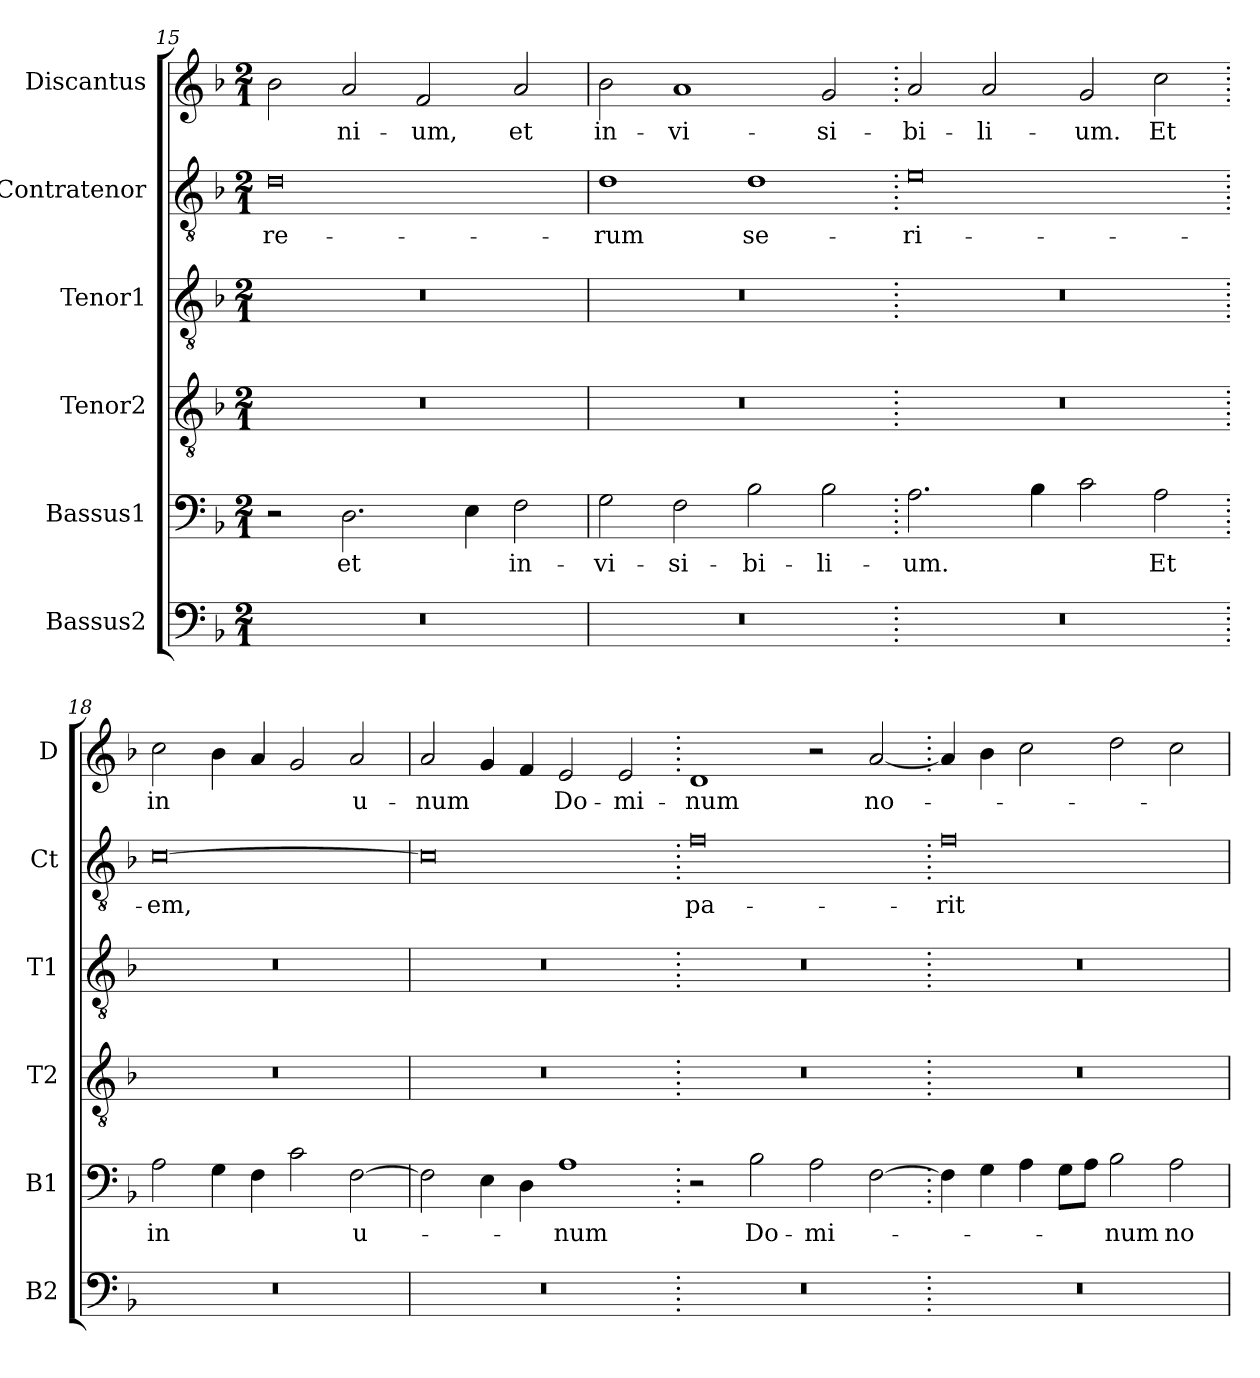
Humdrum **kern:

**kern	**kern	**text	**kern	**kern	**kern	**text	**kern	**text
*part6	*part5	*part5	*part4	*part3	*part2	*part2	*part1	*part1
*staff6	*staff5	*staff5	*staff4	*staff3	*staff2	*staff2	*staff1	*staff1
*I"Bassus2	*I"Bassus1	*	*I"Tenor2	*I"Tenor1	*I"Contratenor	*	*I"Discantus	*
*I'B2	*I'B1	*	*I'T2	*I'T1	*I'Ct	*	*I'D	*
*clefF4	*clefF4	*	*clefGv2	*clefGv2	*clefGv2	*	*clefG2	*
*k[b-]	*k[b-]	*	*k[b-]	*k[b-]	*k[b-]	*	*k[b-]	*
*M2/1	*M2/1	*	*M2/1	*M2/1	*M2/1	*	*M2/1	*
=15	=15	=15	=15	=15	=15	=15	=15	=15
0r	2r	.	0r	0r	0d	re-	2b-\	.
.	2.D\	et	.	.	.	.	2a/	-ni-
.	.	.	.	.	.	.	2f/	-um,
.	4E\	.	.	.	.	.	.	.
.	2F\	in-	.	.	.	.	2a/	et
=16	=16	=16	=16	=16	=16	=16	=16	=16
0r	2G\	-vi-	0r	0r	1d	-rum	2b-\	in-
.	2F\	-si-	.	.	.	.	1a	-vi-
.	2B-\	-bi-	.	.	1d	se-	.	.
.	2B-\	-li-	.	.	.	.	2g/	-si-
=17.	=17.	=17.	=17.	=17.	=17.	=17.	=17.	=17.
0r	2.A\	-um.	0r	0r	0e	-ri-	2a/	-bi-
.	.	.	.	.	.	.	2a/	-li-
.	4B-\	.	.	.	.	.	.	.
.	2c\	.	.	.	.	.	2g/	-um.
.	2A\	Et	.	.	.	.	2cc\	Et
=18.	=18.	=18.	=18.	=18.	=18.	=18.	=18.	=18.
0r	2A\	in	0r	0r	[0c	-em,	2cc\	in
.	4G\	.	.	.	.	.	4b-\	.
.	4F\	.	.	.	.	.	4a/	.
.	2c\	.	.	.	.	.	2g/	.
.	[2F\	u-	.	.	.	.	2a/	u-
=19	=19	=19	=19	=19	=19	=19	=19	=19
0r	2F\]	.	0r	0r	0c]	.	2a/	-num
.	4E\	.	.	.	.	.	4g/	.
.	4D\	.	.	.	.	.	4f/	.
.	1A	-num	.	.	.	.	2e/	Do-
.	.	.	.	.	.	.	2e/	-mi-
=20.	=20.	=20.	=20.	=20.	=20.	=20.	=20.	=20.
0r	2r	.	0r	0r	0f	pa-	1d	-num
.	2B-\	Do-	.	.	.	.	.	.
.	2A\	-mi-	.	.	.	.	2r	.
.	[2F\	.	.	.	.	.	[2a/	no-
=21.	=21.	=21.	=21.	=21.	=21.	=21.	=21.	=21.
0r	4F\]	.	0r	0r	0f	-rit	4a/]	.
.	4G\	.	.	.	.	.	4b-\	.
.	4A\	.	.	.	.	.	2cc\	.
.	8G\L	.	.	.	.	.	.	.
.	8A\J	.	.	.	.	.	.	.
.	2B-\	-num	.	.	.	.	2dd\	.
.	2A\	no-	.	.	.	.	2cc\	.
=	=	=	=	=	=	=	=	=
*-	*-	*-	*-	*-	*-	*-	*-	*-
